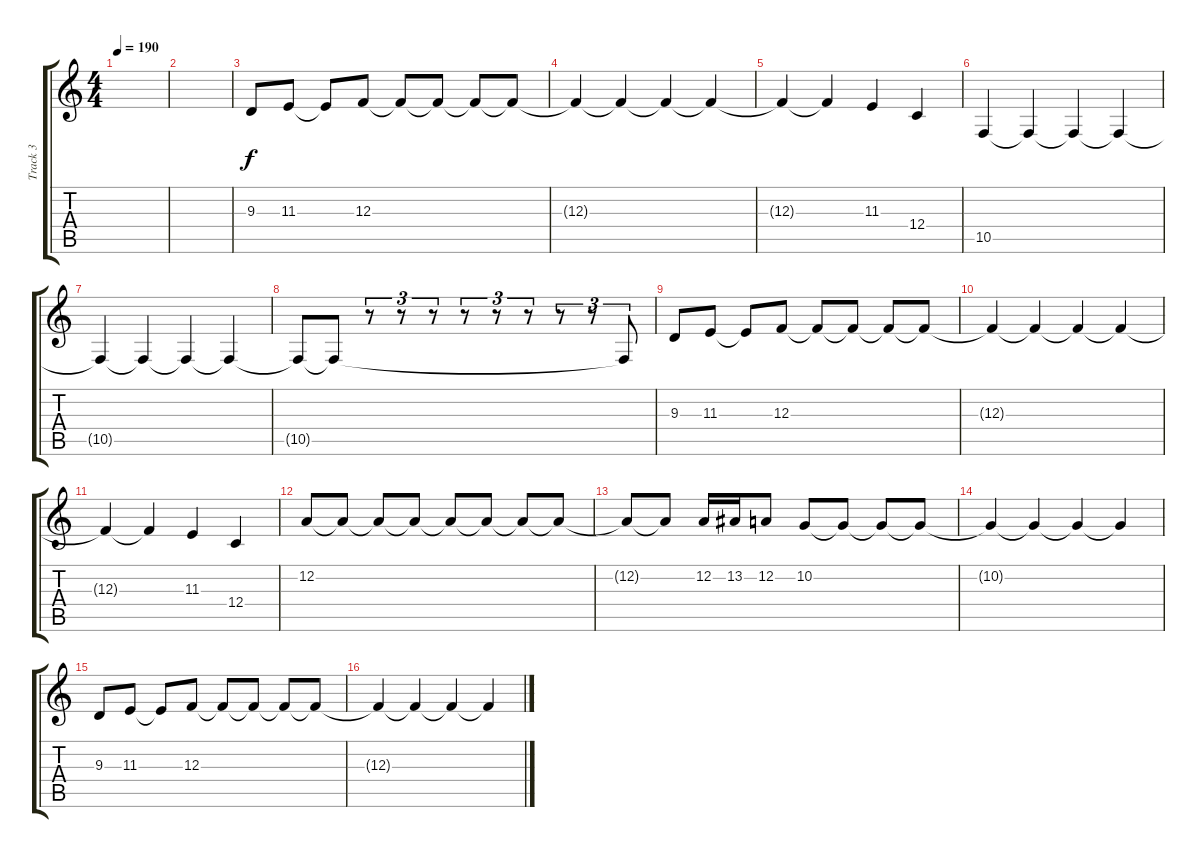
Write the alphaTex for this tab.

\track ("Track 3" "Track 3") {instrument lead2sawtooth}
\staff {score tabs}
\tuning (D4 A3 F3 C3 G2 C2) {hide}
\ts (4 4)
\tempo 190
\clef g2
\ks c
|
|
9.3.8 11.3.8 11.3{t}.8 12.3.8 12.3{t}.8 12.3{t}.8 12.3{t}.8 12.3{t}.8 |
12.3{t}.4 12.3{t}.4 12.3{t}.4 12.3{t}.4 |
12.3{t}.4 12.3{t}.4 11.3.4 12.4.4 |
10.5.4 10.5{t}.4 10.5{t}.4 10.5{t}.4 |
10.5{t}.4 10.5{t}.4 10.5{t}.4 10.5{t}.4 |
10.5{t}.8 10.5{t}.8 r.8{tu (3 2)} r.8{tu (3 2)} r.8{tu (3 2)} r.8{tu (3 2)} r.8{tu (3 2)} r.8{tu (3 2)} r.8{tu (3 2)} r.8{tu (3 2)} 10.5{t}.8{tu (3 2)} |
9.3.8 11.3.8 11.3{t}.8 12.3.8 12.3{t}.8 12.3{t}.8 12.3{t}.8 12.3{t}.8 |
12.3{t}.4 12.3{t}.4 12.3{t}.4 12.3{t}.4 |
12.3{t}.4 12.3{t}.4 11.3.4 12.4.4 |
12.2.8 12.2{t}.8 12.2{t}.8 12.2{t}.8 12.2{t}.8 12.2{t}.8 12.2{t}.8 12.2{t}.8 |
12.2{t}.8 12.2{t}.8 12.2.16 13.2.16 12.2.8 10.2.8 10.2{t}.8 10.2{t}.8 10.2{t}.8 |
10.2{t}.4 10.2{t}.4 10.2{t}.4 10.2{t}.4 |
9.3.8 11.3.8 11.3{t}.8 12.3.8 12.3{t}.8 12.3{t}.8 12.3{t}.8 12.3{t}.8 |
12.3{t}.4 12.3{t}.4 12.3{t}.4 12.3{t}.4
